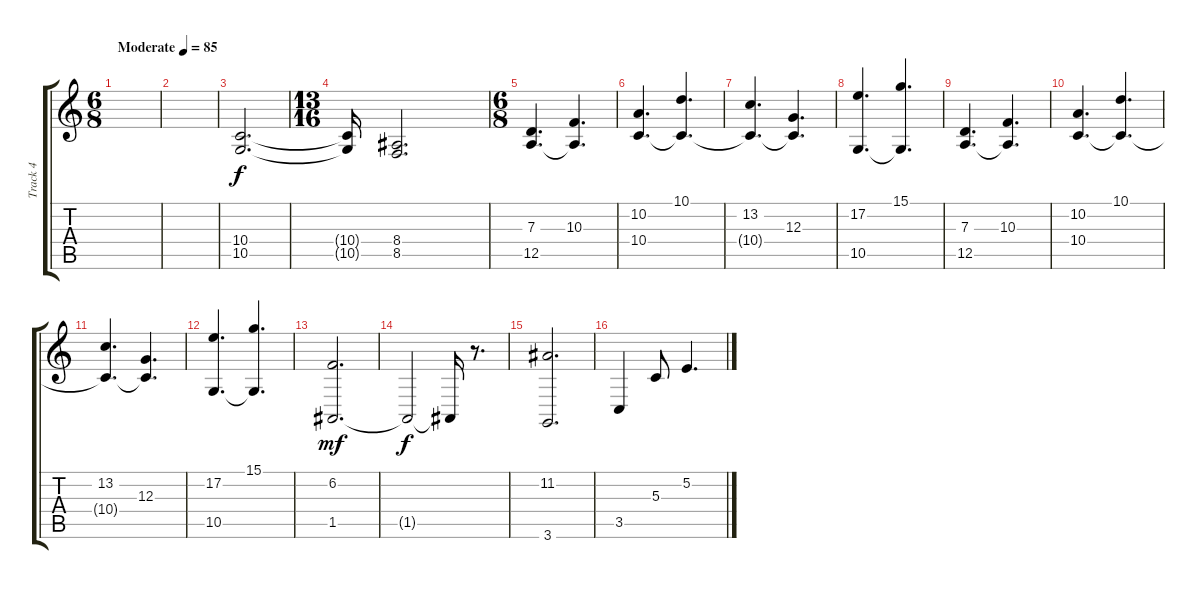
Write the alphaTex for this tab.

\track ("Track 4" "Track 4") {instrument stringensemble1}
\staff {score tabs}
\tuning (E4 B3 G3 D3 A2 E2) {hide}
\ts (6 8)
\tempo (85 "Moderate")
\clef g2
\ks c
|
|
(10.4 10.5).2{d volume 13} |
\ts (13 16)
(10.4{t} 10.5{t}).16 (8.4 8.5).2{d} |
\ts (6 8)
(7.3 12.5).4{d} (10.3 12.5{t}).4{d} |
(10.2 10.4).4{d} (10.1 10.4{t}).4{d} |
(13.2 10.4{t}).4{d} (12.3 10.4{t}).4{d} |
(17.2 10.5).4{d} (15.1 10.5{t}).4{d} |
(7.3 12.5).4{d} (10.3 12.5{t}).4{d} |
(10.2 10.4).4{d} (10.1 10.4{t}).4{d} |
(13.2 10.4{t}).4{d} (12.3 10.4{t}).4{d} |
(17.2 10.5).4{d} (15.1 10.5{t}).4{d} |
(6.2 1.5).2{d dy mf} |
1.5{t}.2{dy f} 1.5{t}.16 r.8{d} |
(11.2 3.6).2{d} |
3.5.4 5.3.8 5.2.4{d}
